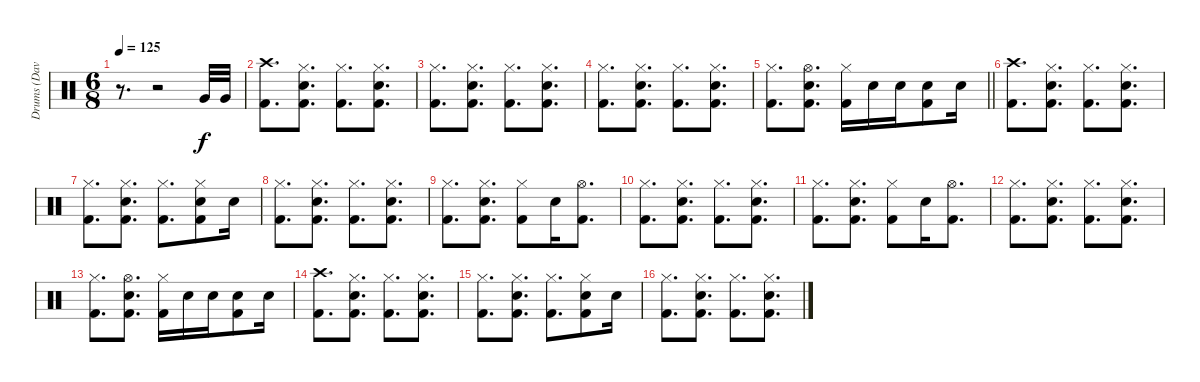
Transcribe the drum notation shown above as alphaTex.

\track ("Drums (Dave Grohl)" "Drums (Dav") {instrument percussion}
\staff {score}
\articulation defaults
\ts (6 8)
\tempo 125
\clef neutral
\ks c
r.8{d dy f} r.2 "Very Low Tom (hit)".32 "Very Low Tom (hit)".32 |
("Crash high (hit)" "Kick (hit) 2").8{d} ("Hi-Hat (closed)" "Electric Snare (hit)" "Kick (hit) 2").8{d} ("Hi-Hat (closed)" "Kick (hit) 2").8{d} ("Hi-Hat (closed)" "Electric Snare (hit)" "Kick (hit) 2").8{d} |
("Hi-Hat (closed)" "Kick (hit) 2").8{d} ("Hi-Hat (closed)" "Electric Snare (hit)" "Kick (hit) 2").8{d} ("Hi-Hat (closed)" "Kick (hit) 2").8{d} ("Hi-Hat (closed)" "Electric Snare (hit)" "Kick (hit) 2").8{d} |
("Hi-Hat (closed)" "Kick (hit) 2").8{d} ("Hi-Hat (closed)" "Electric Snare (hit)" "Kick (hit) 2").8{d} ("Hi-Hat (closed)" "Kick (hit) 2").8{d} ("Hi-Hat (closed)" "Electric Snare (hit)" "Kick (hit) 2").8{d} |
\barLineRight lightlight
("Hi-Hat (closed)" "Kick (hit) 2").8{d} ("Hi-Hat (open)" "Electric Snare (hit)" "Kick (hit) 2").8{d} ("Hi-Hat (closed)" "Kick (hit) 2").16 "Electric Snare (hit)".16 "Electric Snare (hit)".16 ("Electric Snare (hit)" "Kick (hit) 2").8 "Electric Snare (hit)".16 |
("Crash high (hit)" "Kick (hit) 2").8{d} ("Hi-Hat (closed)" "Electric Snare (hit)" "Kick (hit) 2").8{d} ("Hi-Hat (closed)" "Kick (hit) 2").8{d} ("Hi-Hat (closed)" "Electric Snare (hit)" "Kick (hit) 2").8{d} |
("Hi-Hat (closed)" "Kick (hit) 2").8{d} ("Hi-Hat (closed)" "Electric Snare (hit)" "Kick (hit) 2").8{d} ("Hi-Hat (closed)" "Kick (hit) 2").8{d} ("Hi-Hat (closed)" "Electric Snare (hit)" "Kick (hit) 2").8 "Electric Snare (hit)".16 |
("Hi-Hat (closed)" "Kick (hit) 2").8{d} ("Hi-Hat (closed)" "Electric Snare (hit)" "Kick (hit) 2").8{d} ("Hi-Hat (closed)" "Kick (hit) 2").8{d} ("Hi-Hat (closed)" "Electric Snare (hit)" "Kick (hit) 2").8{d} |
("Hi-Hat (closed)" "Kick (hit) 2").8{d} ("Hi-Hat (closed)" "Electric Snare (hit)" "Kick (hit) 2").8{d} ("Hi-Hat (closed)" "Kick (hit) 2").8 "Electric Snare (hit)".16 ("Hi-Hat (open)" "Kick (hit) 2").8{d} |
("Hi-Hat (closed)" "Kick (hit) 2").8{d} ("Hi-Hat (closed)" "Electric Snare (hit)" "Kick (hit) 2").8{d} ("Hi-Hat (closed)" "Kick (hit) 2").8{d} ("Hi-Hat (closed)" "Electric Snare (hit)" "Kick (hit) 2").8{d} |
("Hi-Hat (closed)" "Kick (hit) 2").8{d} ("Hi-Hat (closed)" "Electric Snare (hit)" "Kick (hit) 2").8{d} ("Hi-Hat (closed)" "Kick (hit) 2").8 "Electric Snare (hit)".16 ("Hi-Hat (open)" "Kick (hit) 2").8{d} |
("Hi-Hat (closed)" "Kick (hit) 2").8{d} ("Hi-Hat (closed)" "Electric Snare (hit)" "Kick (hit) 2").8{d} ("Hi-Hat (closed)" "Kick (hit) 2").8{d} ("Hi-Hat (closed)" "Electric Snare (hit)" "Kick (hit) 2").8{d} |
("Hi-Hat (closed)" "Kick (hit) 2").8{d} ("Hi-Hat (open)" "Electric Snare (hit)" "Kick (hit) 2").8{d} ("Hi-Hat (closed)" "Kick (hit) 2").16 "Electric Snare (hit)".16 "Electric Snare (hit)".16 ("Electric Snare (hit)" "Kick (hit) 2").8 "Electric Snare (hit)".16 |
("Crash high (hit)" "Kick (hit) 2").8{d} ("Hi-Hat (closed)" "Electric Snare (hit)" "Kick (hit) 2").8{d} ("Hi-Hat (closed)" "Kick (hit) 2").8{d} ("Hi-Hat (closed)" "Electric Snare (hit)" "Kick (hit) 2").8{d} |
("Hi-Hat (closed)" "Kick (hit) 2").8{d} ("Hi-Hat (closed)" "Electric Snare (hit)" "Kick (hit) 2").8{d} ("Hi-Hat (closed)" "Kick (hit) 2").8{d} ("Hi-Hat (closed)" "Electric Snare (hit)" "Kick (hit) 2").8 "Electric Snare (hit)".16 |
("Hi-Hat (closed)" "Kick (hit) 2").8{d} ("Hi-Hat (closed)" "Electric Snare (hit)" "Kick (hit) 2").8{d} ("Hi-Hat (closed)" "Kick (hit) 2").8{d} ("Hi-Hat (closed)" "Electric Snare (hit)" "Kick (hit) 2").8{d}
